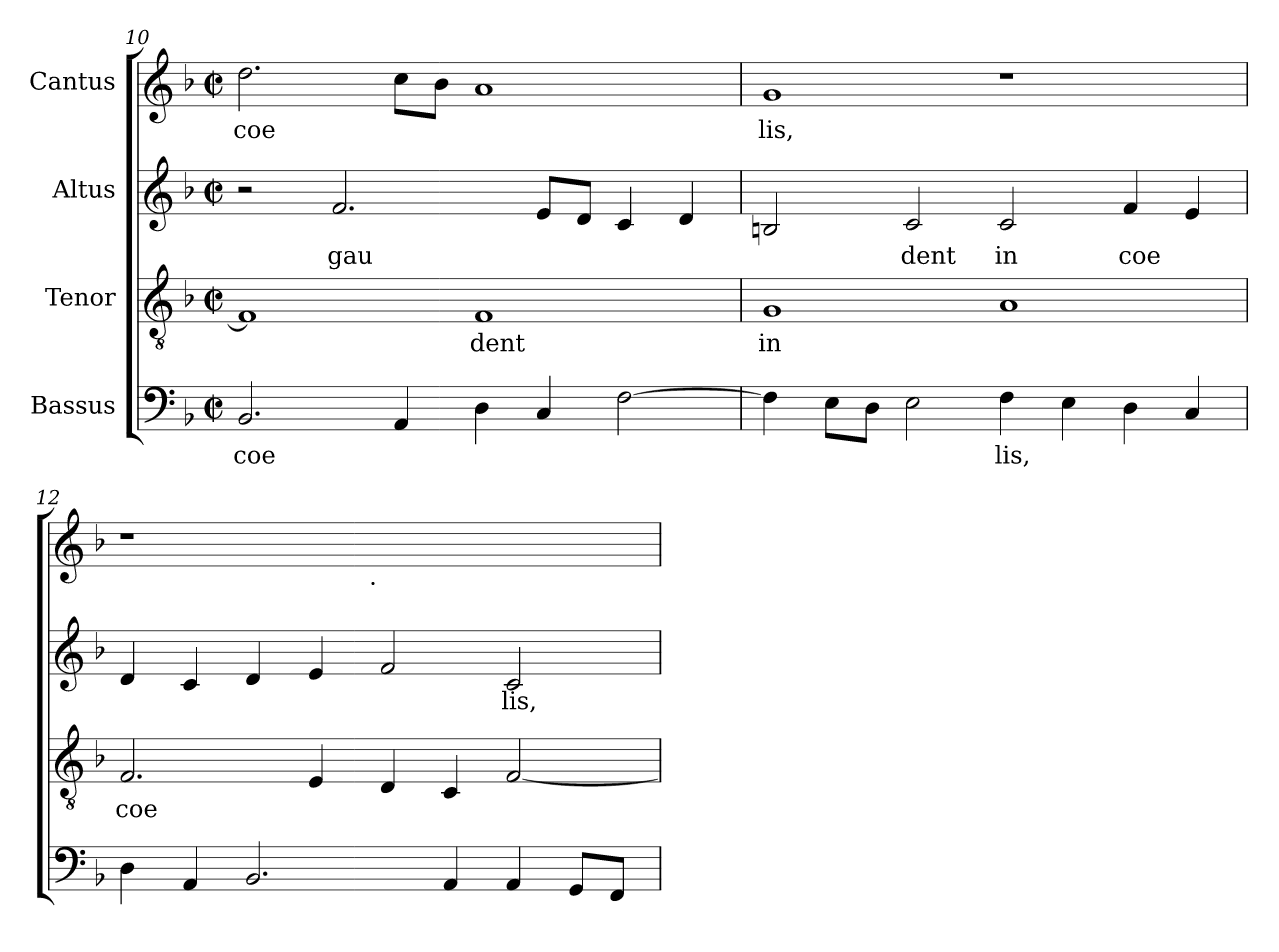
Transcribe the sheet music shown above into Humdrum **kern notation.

**kern	**text	**kern	**text	**kern	**text	**kern	**text
*part4	*part4	*part3	*part3	*part2	*part2	*part1	*part1
*staff4	*staff4	*staff3	*staff3	*staff2	*staff2	*staff1	*staff1
*I"Bassus	*	*I"Tenor	*	*I"Altus	*	*I"Cantus	*
!!LO:PB:g=z
*clefF4	*	*clefGv2	*	*clefG2	*	*clefG2	*
*k[b-]	*	*k[b-]	*	*k[b-]	*	*k[b-]	*
*F:	*	*F:	*	*F:	*	*F:	*
*M2/2	*	*M2/2	*	*M2/2	*	*M2/2	*
*met(c|)	*	*met(c|)	*	*met(c|)	*	*met(c|)	*
=10	=10	=10	=10	=10	=10	=10	=10
!	!LO:LY:b	!	!LO:LY:b	!	!	!	!LO:LY:b:cj
2.BB-/	coe	1F]	--	2r	.	2.dd\	coe-
!	!	!	!	!	!LO:LY:b:cj	!	!
.	.	.	.	2.f/	gau-	.	.
!	!LO:LY:b	!	!	!	!	!	!LO:LY:b:cj
4AA/	.	.	.	.	.	8cc\L	--
!	!	!	!	!	!	!	!LO:LY:b:cj
.	.	.	.	.	.	8b-\J	--
!	!LO:LY:b	!	!LO:LY:b	!	!	!	!LO:LY:b:cj
4D\	.	1F	-dent	.	.	1a	--
!	!LO:LY:b	!	!	!	!LO:LY:b:cj	!	!
4C/	.	.	.	8e/L	--	.	.
!	!	!	!	!	!LO:LY:b:cj	!	!
.	.	.	.	8d/J	--	.	.
!	!LO:LY:b	!	!	!	!LO:LY:b:cj	!	!
[>2F\	.	.	.	4c/	--	.	.
!	!	!	!	!	!LO:LY:b:cj	!	!
.	.	.	.	4d/	--	.	.
=11	=11	=11	=11	=11	=11	=11	=11
!	!LO:LY:b	!	!LO:LY:b	!	!LO:LY:b:cj	!	!LO:LY:b:cj
4F\]	.	1G	in	2Bn/	--	1g	-lis,
!	!LO:LY:b	!	!	!	!	!	!
8E\L	.	.	.	.	.	.	.
!	!LO:LY:b	!	!	!	!	!	!
8D\J	.	.	.	.	.	.	.
!	!LO:LY:b	!	!	!	!LO:LY:b:cj	!	!
2E\	.	.	.	2c/	-dent	.	.
!	!LO:LY:b	!	!LO:LY:b	!	!LO:LY:b:cj	!	!
4F\	lis,	1A	.	2c/	in	1r	.
!	!LO:LY:b	!	!	!	!	!	!
4E\	.	.	.	.	.	.	.
!	!LO:LY:b	!	!	!	!LO:LY:b:cj	!	!
4D\	.	.	.	4f/	coe-	.	.
!	!LO:LY:b	!	!	!	!LO:LY:b:cj	!	!
4C/	.	.	.	4e/	--	.	.
=12	=12	=12	=12	=12	=12	=12	=12
!	!LO:LY:b	!	!LO:LY:b	!	!LO:LY:b:cj	!	!
*	*	*	*	*	*	*^	*
4D\	.	2.F/	coe-	4d/	--	1r	2ryy	.
!	!LO:LY:b	!	!	!	!LO:LY:b:cj	!	!	!
4AA/	.	.	.	4c/	--	.	.	.
!	!LO:LY:b	!	!	!	!LO:LY:b:cj	!	!	!
2.BB-/	.	.	.	4d/	--	.	4ryy	.
!	!	!	!LO:LY:b	!	!LO:LY:b:cj	!	!	!
.	.	4E/	--	4e/	--	.	8...ryy	.
!	!	!	!	!	!	!	!LO:TX:b:t=.	!
.	.	.	.	.	.	.	1ryy	.
!	!	!	!LO:LY:b	!	!LO:LY:b:cj	!	!	!
.	.	4D/	--	2f/	--	1ryy	.	.
!	!LO:LY:b	!	!LO:LY:b	!	!	!	!	!
4AA/	.	4C/	--	.	.	.	.	.
!	!LO:LY:b	!	!LO:LY:b	!	!LO:LY:b:cj	!	!	!
4AA/	.	[<2F/	--	2c/	-lis,-	.	.	.
!	!LO:LY:b	!	!	!	!	!	!	!
8GG/L	.	.	.	.	.	.	.	.
!	!LO:LY:b	!	!	!	!	!	!	!
8FF/J	.	.	.	.	.	.	.	.
.	.	.	.	.	.	.	64ryy	.
*	*	*	*	*	*	*v	*v	*
=	=	=	=	=	=	=	=
*-	*-	*-	*-	*-	*-	*-	*-
